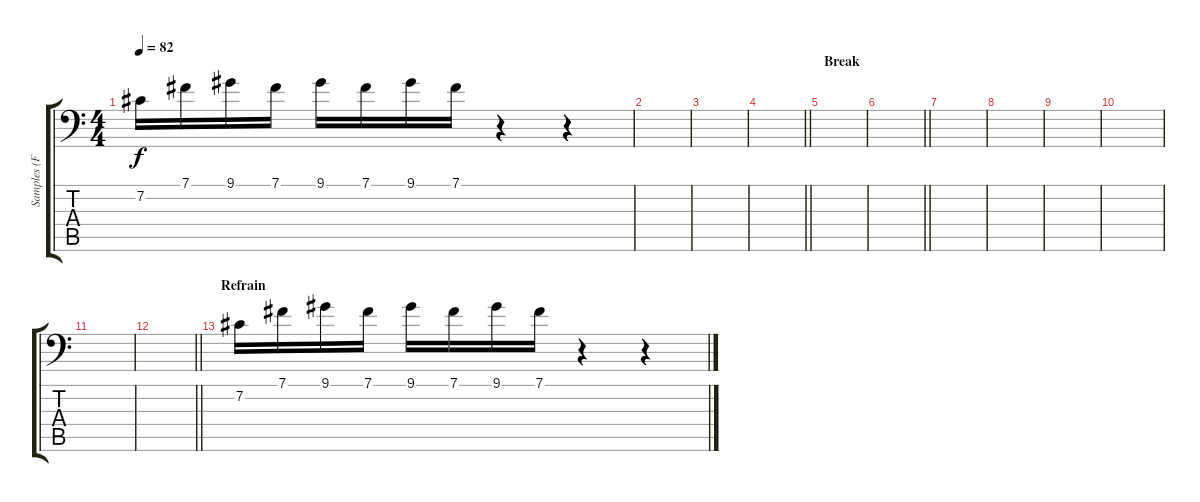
\track ("Samples (Frank)" "Samples (F") {instrument koto}
\staff {score tabs}
\tuning (B3 Gb3 D3 A2 E2 A1) {hide}
\ts (4 4)
\tempo 82
\clef f4
\ks c
7.2.16{dy f volume 10 instrument synthstrings1} 7.1.16 9.1.16 7.1.16 9.1.16 7.1.16 9.1.16 7.1.16 r.4 r.4 |
|
|
\barLineRight lightlight
|
\section ("" "Break")
|
\barLineRight lightlight
|
|
|
|
|
|
\barLineRight lightlight
|
\section ("" "Refrain")
7.2.16{volume 10 instrument synthstrings1} 7.1.16 9.1.16 7.1.16 9.1.16 7.1.16 9.1.16 7.1.16 r.4 r.4
